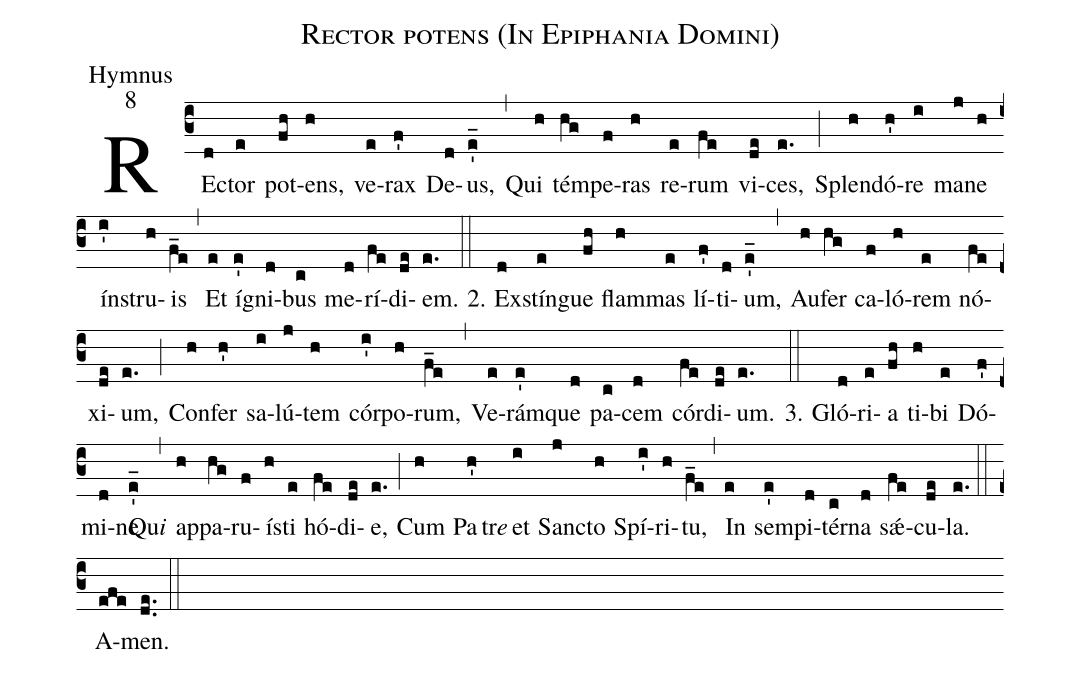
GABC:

name:Rector potens (In Epiphania Domini);
office-part:Hymnus;
mode:8;
%%
(c3)REc(d)tor(e) pot(fh)ens,(h) ve(e)rax(f') De(d)us,(e_') (,)
Qui(h) tém(hg)pe(f)ras(h) re(e)rum(fe) vi(de)ces,(e.) (;)
Splen(h)dó(h')re(i) ma(j)ne(h) ín(i')stru(h)is(f_e) (,)
Et(e) í(e')gni(d)bus(c) me(d)rí(fe)di(de)em.(e.) (::)

2. Ex(d)stín(e)gue(fh) flam(h)mas(e) lí(f')ti(d)um,(e_') (,)
Au(h)fer(hg) ca(f)ló(h)rem(e) nó(fe)xi(de)um,(e.) (;)
Con(h)fer(h') sa(i)lú(j)tem(h) cór(i')po(h)rum,(f_e) (,)
Ve(e)rám(e')que(d) pa(c)cem(d) cór(fe)di(de)um.(e.) (::)

3. Gló(d)ri(e)a(fh) ti(h)bi(e) Dó(f')mi(d)ne(e_') (,)
Qu<i>i</i>() ap(h)pa(hg)ru(f)ís(h)ti(e) hó(fe)di(de)e,(e.) (;)
Cum(h) Pa(h')tr<i>e</i>() et(i) Sanc(j)to(h) Spí(i')ri(h)tu,(f_e) (,)
In(e) sem(e')pi(d)tér(c)na(d) sǽ(fe)cu(de)la.(e.) (::)
A(efe)men.(de..) (::)
